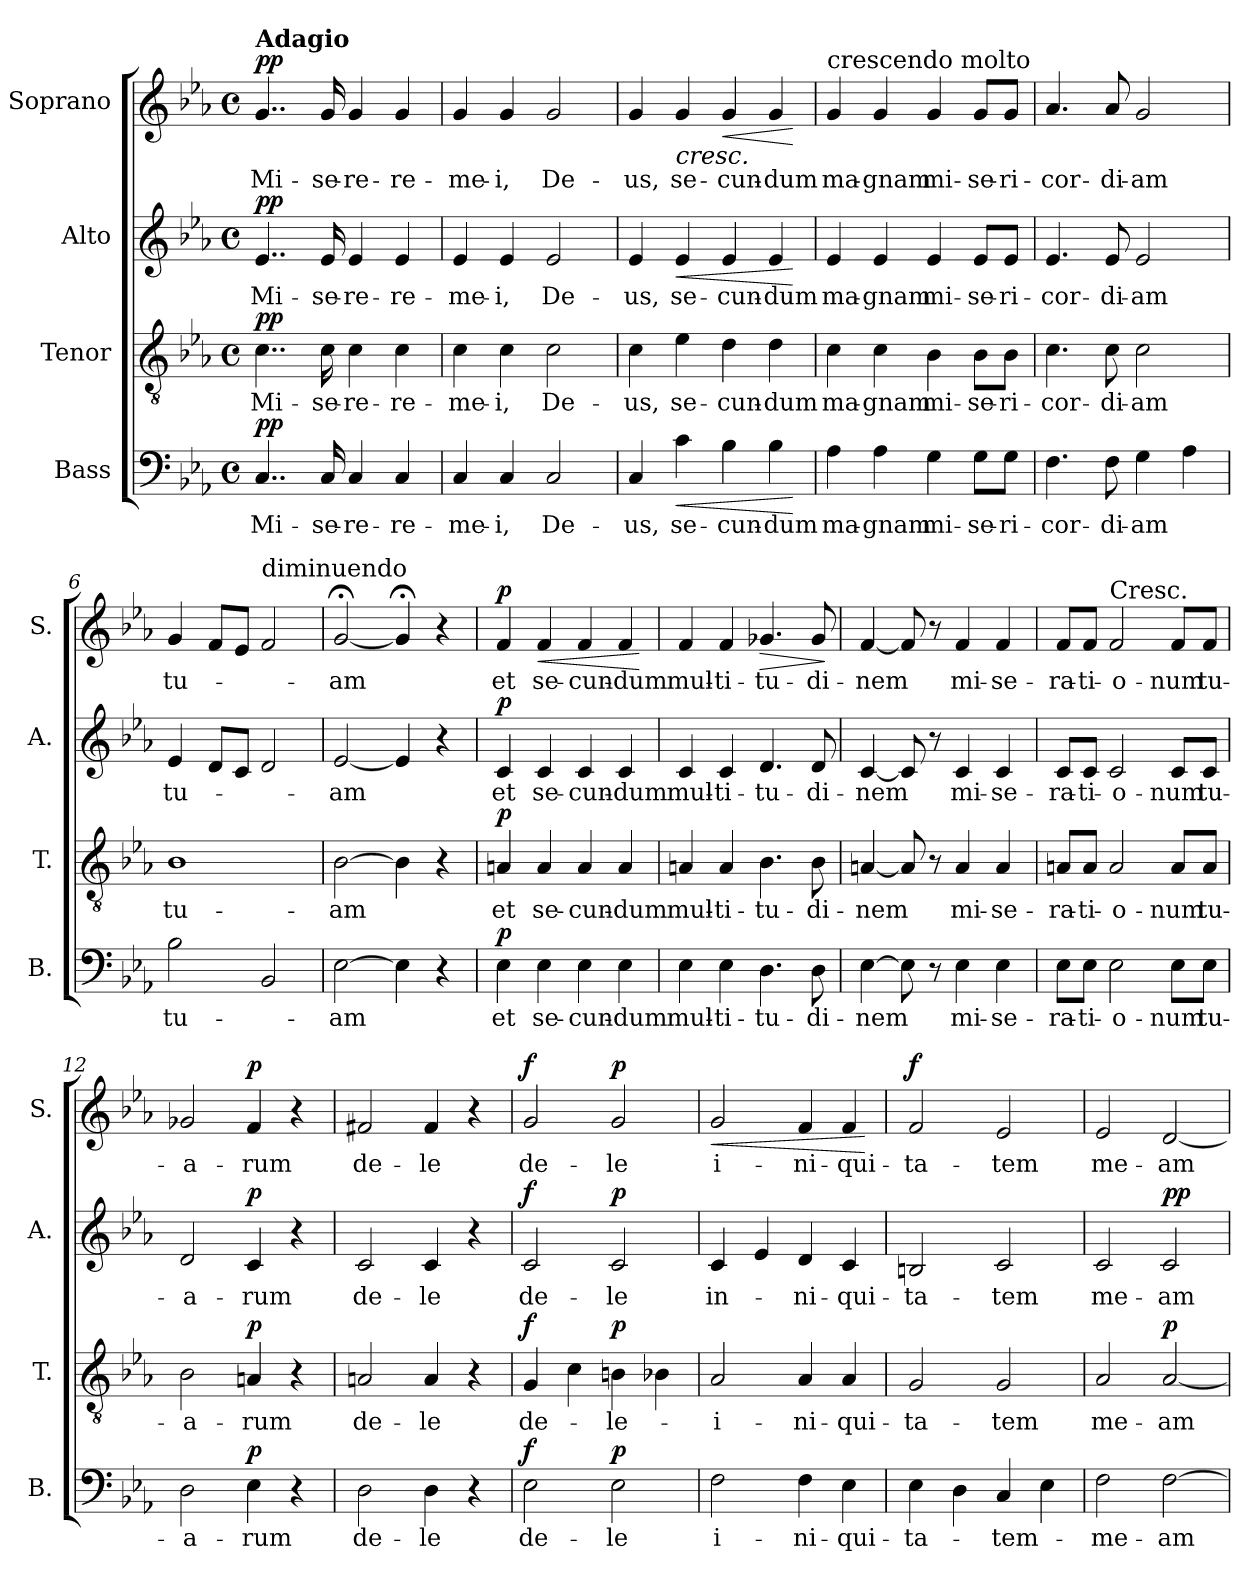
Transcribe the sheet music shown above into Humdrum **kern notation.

**kern	**text	**dynam	**kern	**text	**dynam	**kern	**text	**dynam	**kern	**text	**dynam
*part4	*part4	*part4	*part3	*part3	*part3	*part2	*part2	*part2	*part1	*part1	*part1
*staff4	*staff4	*staff4	*staff3	*staff3	*staff3	*staff2	*staff2	*staff2	*staff1	*staff1	*staff1
*I"Bass	*	*	*I"Tenor	*	*	*I"Alto	*	*	*I"Soprano	*	*
*I'B.	*	*	*I'T.	*	*	*I'A.	*	*	*I'S.	*	*
*clefF4	*	*	*clefGv2	*	*	*clefG2	*	*	*clefG2	*	*
*k[b-e-a-]	*	*	*k[b-e-a-]	*	*	*k[b-e-a-]	*	*	*k[b-e-a-]	*	*
*M4/4	*	*	*M4/4	*	*	*M4/4	*	*	*M4/4	*	*
*met(c)	*	*	*met(c)	*	*	*met(c)	*	*	*met(c)	*	*
*MM80	*	*	*MM80	*	*	*MM80	*	*	*MM80	*	*
=1	=1	=1	=1	=1	=1	=1	=1	=1	=1	=1	=1
!	!	!	!	!	!	!	!	!	!LO:TX:a:B:t=Adagio	!	!
!	!LO:LY:b	!LO:DY:a	!	!LO:LY:b	!LO:DY:a	!	!LO:LY:b	!LO:DY:a	!	!LO:LY:b	!LO:DY:a
4..C/	Mi-	pp	4..c\	Mi-	pp	4..e-/	Mi-	pp	4..g/	Mi-	pp
!	!LO:LY:b	!	!	!LO:LY:b	!	!	!LO:LY:b	!	!	!LO:LY:b	!
16C/	-se-	.	16c\	-se-	.	16e-/	-se-	.	16g/	-se-	.
!	!LO:LY:b	!	!	!LO:LY:b	!	!	!LO:LY:b	!	!	!LO:LY:b	!
4C/	-re-	.	4c\	-re-	.	4e-/	-re-	.	4g/	-re-	.
!	!LO:LY:b	!	!	!LO:LY:b	!	!	!LO:LY:b	!	!	!LO:LY:b	!
4C/	-re-	.	4c\	-re-	.	4e-/	-re-	.	4g/	-re-	.
=2	=2	=2	=2	=2	=2	=2	=2	=2	=2	=2	=2
!	!LO:LY:b	!	!	!LO:LY:b	!	!	!LO:LY:b	!	!	!LO:LY:b	!
4C/	-me-	.	4c\	-me-	.	4e-/	-me-	.	4g/	-me-	.
!	!LO:LY:b	!	!	!LO:LY:b	!	!	!LO:LY:b	!	!	!LO:LY:b	!
4C/	-i,	.	4c\	-i,	.	4e-/	-i,	.	4g/	-i,	.
!	!LO:LY:b	!	!	!LO:LY:b	!	!	!LO:LY:b	!	!	!LO:LY:b	!
2C/	De-	.	2c\	De-	.	2e-/	De-	.	2g/	De-	.
=3	=3	=3	=3	=3	=3	=3	=3	=3	=3	=3	=3
!	!LO:LY:b	!	!	!LO:LY:b	!	!	!LO:LY:b	!	!	!LO:LY:b	!
4C/	-us,	.	4c\	-us,	.	4e-/	-us,	.	4g/	-us,	.
!	!LO:LY:b	!LO:HP:b	!	!LO:LY:b	!	!	!LO:LY:b	!LO:HP:b	!	!LO:LY:b	!LO:HP:b
4c\	se-	<	4e-\	se-	.	4e-/	se-	<	4g/	se-	<
!	!LO:LY:b	!	!	!LO:LY:b	!	!	!LO:LY:b	!	!	!LO:LY:b	!LO:HP:b
4B-\	-cun-	.	4d\	-cun-	.	4e-/	-cun-	.	4g/	-cun-	<
!	!LO:LY:b	!	!	!LO:LY:b	!	!	!LO:LY:b	!	!	!LO:LY:b	!
4B-\	-dum	.	4d\	-dum	.	4e-/	-dum	.	4g/	-dum	.
.	.	[	.	.	.	.	.	[	.	.	[ [
=4	=4	=4	=4	=4	=4	=4	=4	=4	=4	=4	=4
!	!	!	!	!	!	!	!	!	!LO:TX:a:t=crescendo     molto	!	!
!	!LO:LY:b	!	!	!LO:LY:b	!	!	!LO:LY:b	!	!	!LO:LY:b	!
4A-\	ma-	.	4c\	ma-	.	4e-/	ma-	.	4g/	ma-	.
!	!LO:LY:b	!	!	!LO:LY:b	!	!	!LO:LY:b	!	!	!LO:LY:b	!
4A-\	-gnam	.	4c\	-gnam	.	4e-/	-gnam	.	4g/	-gnam	.
!	!LO:LY:b	!	!	!LO:LY:b	!	!	!LO:LY:b	!	!	!LO:LY:b	!
4G\	mi-	.	4B-\	mi-	.	4e-/	mi-	.	4g/	mi-	.
!	!LO:LY:b	!	!	!LO:LY:b	!	!	!LO:LY:b	!	!	!LO:LY:b	!
8G\L	-se-	.	8B-\L	-se-	.	8e-/L	-se-	.	8g/L	-se-	.
!	!LO:LY:b	!	!	!LO:LY:b	!	!	!LO:LY:b	!	!	!LO:LY:b	!
8G\J	-ri-	.	8B-\J	-ri-	.	8e-/J	-ri-	.	8g/J	-ri-	.
=5	=5	=5	=5	=5	=5	=5	=5	=5	=5	=5	=5
!	!LO:LY:b	!	!	!LO:LY:b	!	!	!LO:LY:b	!	!	!LO:LY:b	!
4.F\	-cor-	.	4.c\	-cor-	.	4.e-/	-cor-	.	4.a-/	-cor-	.
!	!LO:LY:b	!	!	!LO:LY:b	!	!	!LO:LY:b	!	!	!LO:LY:b	!
8F\	-di-	.	8c\	-di-	.	8e-/	-di-	.	8a-/	-di-	.
!	!LO:LY:b	!	!	!LO:LY:b	!	!	!LO:LY:b	!	!	!LO:LY:b	!
4G\	-am	.	2c\	-am	.	2e-/	-am	.	2g/	-am	.
4A-\	.	.	.	.	.	.	.	.	.	.	.
=6	=6	=6	=6	=6	=6	=6	=6	=6	=6	=6	=6
!	!LO:LY:b	!	!	!LO:LY:b	!	!	!LO:LY:b	!	!	!LO:LY:b	!
2B-\	tu-	.	1B-	tu-	.	4e-/	tu-	.	4g/	tu-	.
.	.	.	.	.	.	8d/L	.	.	8f/L	.	.
.	.	.	.	.	.	8c/J	.	.	8e-/J	.	.
!	!	!	!	!	!	!	!	!	!LO:TX:a:t=diminuendo	!	!
2BB-/	.	.	.	.	.	2d/	.	.	2f/	.	.
!!LO:LB:g=z
=7	=7	=7	=7	=7	=7	=7	=7	=7	=7	=7	=7
!	!LO:LY:b	!	!	!LO:LY:b	!	!	!LO:LY:b	!	!	!LO:LY:b	!
[2E-\	-am	.	[2B-\	-am	.	[2e-/	-am	.	[2g;</	-am	.
4E-\]	.	.	4B-\]	.	.	4e-/]	.	.	4g;</]	.	.
4r	.	.	4r	.	.	4r	.	.	4r	.	.
=8	=8	=8	=8	=8	=8	=8	=8	=8	=8	=8	=8
!	!LO:LY:b	!LO:DY:a	!	!LO:LY:b	!LO:DY:a	!	!LO:LY:b	!LO:DY:a	!	!LO:LY:b	!LO:DY:a
4E-\	et	p	4An/	et	p	4c/	et	p	4f/	et	p
!	!LO:LY:b	!	!	!LO:LY:b	!	!	!LO:LY:b	!	!	!LO:LY:b	!LO:HP:b
4E-\	se-	.	4A/	se-	.	4c/	se-	.	4f/	se-	<
!	!LO:LY:b	!	!	!LO:LY:b	!	!	!LO:LY:b	!	!	!LO:LY:b	!
4E-\	-cun-	.	4A/	-cun-	.	4c/	-cun-	.	4f/	-cun-	.
!	!LO:LY:b	!	!	!LO:LY:b	!	!	!LO:LY:b	!	!	!LO:LY:b	!
4E-\	-dum	.	4A/	-dum	.	4c/	-dum	.	4f/	-dum	.
.	.	.	.	.	.	.	.	.	.	.	[
=9	=9	=9	=9	=9	=9	=9	=9	=9	=9	=9	=9
!	!LO:LY:b	!	!	!LO:LY:b	!	!	!LO:LY:b	!	!	!LO:LY:b	!
4E-\	mul-	.	4An/	mul-	.	4c/	mul-	.	4f/	mul-	.
!	!LO:LY:b	!	!	!LO:LY:b	!	!	!LO:LY:b	!	!	!LO:LY:b	!
4E-\	-ti-	.	4A/	-ti-	.	4c/	-ti-	.	4f/	-ti-	.
!	!LO:LY:b	!	!	!LO:LY:b	!	!	!LO:LY:b	!	!	!LO:LY:b	!LO:HP:b
4.D\	-tu-	.	4.B-\	-tu-	.	4.d/	-tu-	.	4.g-X/	-tu-	>
!	!LO:LY:b	!	!	!LO:LY:b	!	!	!LO:LY:b	!	!	!LO:LY:b	!
8D\	-di-	.	8B-\	-di-	.	8d/	-di-	.	8g-/	-di-	.
.	.	.	.	.	.	.	.	.	.	.	]
=10	=10	=10	=10	=10	=10	=10	=10	=10	=10	=10	=10
!	!LO:LY:b	!	!	!LO:LY:b	!	!	!LO:LY:b	!	!	!LO:LY:b	!
[4E-\	-nem	.	[4An/	-nem	.	[4c/	-nem	.	[4f/	-nem	.
8E-\]	.	.	8A/]	.	.	8c/]	.	.	8f/]	.	.
8r	.	.	8r	.	.	8r	.	.	8r	.	.
!	!LO:LY:b	!	!	!LO:LY:b	!	!	!LO:LY:b	!	!	!LO:LY:b	!
4E-\	mi-	.	4A/	mi-	.	4c/	mi-	.	4f/	mi-	.
!	!LO:LY:b	!	!	!LO:LY:b	!	!	!LO:LY:b	!	!	!LO:LY:b	!
4E-\	-se-	.	4A/	-se-	.	4c/	-se-	.	4f/	-se-	.
=11	=11	=11	=11	=11	=11	=11	=11	=11	=11	=11	=11
!	!LO:LY:b	!	!	!LO:LY:b	!	!	!LO:LY:b	!	!	!LO:LY:b	!
8E-\L	-ra-	.	8An/L	-ra-	.	8c/L	-ra-	.	8f/L	-ra-	.
!	!LO:LY:b	!	!	!LO:LY:b	!	!	!LO:LY:b	!	!	!LO:LY:b	!
8E-\J	-ti-	.	8A/J	-ti-	.	8c/J	-ti-	.	8f/J	-ti-	.
!	!	!	!	!	!	!	!	!	!LO:TX:a:t=Cresc.	!	!
!	!LO:LY:b	!	!	!LO:LY:b	!	!	!LO:LY:b	!	!	!LO:LY:b	!
2E-\	-o-	.	2A/	-o-	.	2c/	-o-	.	2f/	-o-	.
!	!LO:LY:b	!	!	!LO:LY:b	!	!	!LO:LY:b	!	!	!LO:LY:b	!
8E-\L	-num	.	8A/L	-num	.	8c/L	-num	.	8f/L	-num	.
!	!LO:LY:b	!	!	!LO:LY:b	!	!	!LO:LY:b	!	!	!LO:LY:b	!
8E-\J	tu-	.	8A/J	tu-	.	8c/J	tu-	.	8f/J	tu-	.
!!LO:LB:g=z
=12	=12	=12	=12	=12	=12	=12	=12	=12	=12	=12	=12
!	!LO:LY:b	!	!	!LO:LY:b	!	!	!LO:LY:b	!	!	!LO:LY:b	!
2D\	-a-	.	2B-\	-a-	.	2d/	-a-	.	2g-X/	-a-	.
!	!LO:LY:b	!LO:DY:a	!	!LO:LY:b	!LO:DY:a	!	!LO:LY:b	!LO:DY:a	!	!LO:LY:b	!LO:DY:a
4E-\	-rum	p	4An/	-rum	p	4c/	-rum	p	4f/	-rum	p
4r	.	.	4r	.	.	4r	.	.	4r	.	.
=13	=13	=13	=13	=13	=13	=13	=13	=13	=13	=13	=13
!	!LO:LY:b	!	!	!LO:LY:b	!	!	!LO:LY:b	!	!	!LO:LY:b	!
2D\	de-	.	2An/	de-	.	2c/	de-	.	2f#X/	de-	.
!	!LO:LY:b	!	!	!LO:LY:b	!	!	!LO:LY:b	!	!	!LO:LY:b	!
4D\	-le	.	4A/	-le	.	4c/	-le	.	4f#/	-le	.
4r	.	.	4r	.	.	4r	.	.	4r	.	.
=14	=14	=14	=14	=14	=14	=14	=14	=14	=14	=14	=14
!	!LO:LY:b	!LO:DY:a	!	!LO:LY:b	!LO:DY:a	!	!LO:LY:b	!LO:DY:a	!	!LO:LY:b	!LO:DY:a
2E-\	de-	f	4G/	de-	f	2c/	de-	f	2g/	de-	f
.	.	.	4c\	.	.	.	.	.	.	.	.
!	!LO:LY:b	!LO:DY:a	!	!LO:LY:b	!LO:DY:a	!	!LO:LY:b	!LO:DY:a	!	!LO:LY:b	!LO:DY:a
2E-\	-le	p	4Bn\	-le-	p	2c/	-le	p	2g/	-le	p
.	.	.	4B-X\	.	.	.	.	.	.	.	.
=15	=15	=15	=15	=15	=15	=15	=15	=15	=15	=15	=15
!	!LO:LY:b	!	!	!LO:LY:b	!	!	!LO:LY:b	!	!	!LO:LY:b	!LO:HP:b
2F\	-i-	.	2A-/	-i-	.	4c/	in-	.	2g/	i-	<
.	.	.	.	.	.	4e-/	.	.	.	.	.
!	!LO:LY:b	!	!	!LO:LY:b	!	!	!LO:LY:b	!	!	!LO:LY:b	!
4F\	-ni-	.	4A-/	-ni-	.	4d/	-ni-	.	4f/	-ni-	.
!	!LO:LY:b	!	!	!LO:LY:b	!	!	!LO:LY:b	!	!	!LO:LY:b	!
4E-\	-qui-	.	4A-/	-qui-	.	4c/	-qui-	.	4f/	-qui-	.
.	.	.	.	.	.	.	.	.	.	.	[
=16	=16	=16	=16	=16	=16	=16	=16	=16	=16	=16	=16
!	!LO:LY:b	!	!	!LO:LY:b	!	!	!LO:LY:b	!	!	!LO:LY:b	!LO:DY:a
4E-\	-ta-	.	2G/	-ta-	.	2Bn/	-ta-	.	2f/	-ta-	f
4D\	.	.	.	.	.	.	.	.	.	.	.
!	!LO:LY:b	!	!	!LO:LY:b	!	!	!LO:LY:b	!	!	!LO:LY:b	!
4C/	-tem-	.	2G/	-tem	.	2c/	-tem	.	2e-/	-tem	.
4E-\	.	.	.	.	.	.	.	.	.	.	.
=17	=17	=17	=17	=17	=17	=17	=17	=17	=17	=17	=17
!	!LO:LY:b	!	!	!LO:LY:b	!	!	!LO:LY:b	!	!	!LO:LY:b	!
2F\	-me-	.	2A-/	me-	.	2c/	me-	.	2e-/	me-	.
!	!LO:LY:b	!LO:DY:a	!	!LO:LY:b	!LO:DY:a	!	!LO:LY:b	!LO:DY:a	!	!LO:LY:b	!LO:DY:a
[2F\	-am	other-dynamics	[2A-/	-am	p	2c/	-am	pp	[2d/	-am	other-dynamics
=	=	=	=	=	=	=	=	=	=	=	=
*-	*-	*-	*-	*-	*-	*-	*-	*-	*-	*-	*-
